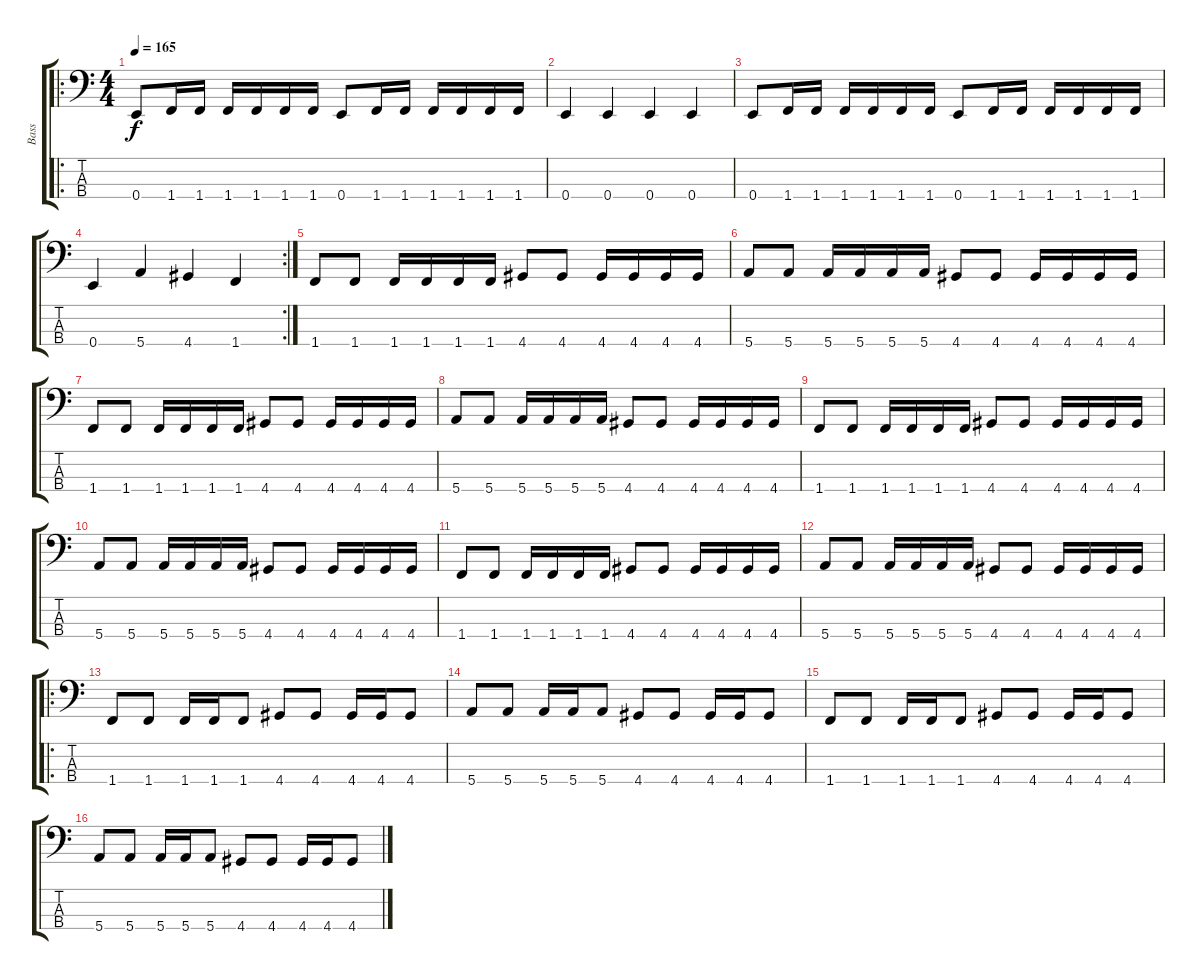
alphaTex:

\track ("Bass" "Bass") {instrument electricbasspick}
\staff {score tabs}
\tuning (G2 D2 A1 E1) {hide}
\ro
\ts (4 4)
\tempo 165
\clef f4
\ks c
0.4.8{dy f instrument electricbasspick} 1.4.16 1.4.16 1.4.16 1.4.16 1.4.16 1.4.16 0.4.8 1.4.16 1.4.16 1.4.16 1.4.16 1.4.16 1.4.16 |
0.4.4 0.4.4 0.4.4 0.4.4 |
0.4.8 1.4.16 1.4.16 1.4.16 1.4.16 1.4.16 1.4.16 0.4.8 1.4.16 1.4.16 1.4.16 1.4.16 1.4.16 1.4.16 |
\rc 2
0.4.4 5.4.4 4.4.4 1.4.4 |
1.4.8 1.4.8 1.4.16 1.4.16 1.4.16 1.4.16 4.4.8 4.4.8 4.4.16 4.4.16 4.4.16 4.4.16 |
5.4.8 5.4.8 5.4.16 5.4.16 5.4.16 5.4.16 4.4.8 4.4.8 4.4.16 4.4.16 4.4.16 4.4.16 |
1.4.8 1.4.8 1.4.16 1.4.16 1.4.16 1.4.16 4.4.8 4.4.8 4.4.16 4.4.16 4.4.16 4.4.16 |
5.4.8 5.4.8 5.4.16 5.4.16 5.4.16 5.4.16 4.4.8 4.4.8 4.4.16 4.4.16 4.4.16 4.4.16 |
1.4.8 1.4.8 1.4.16 1.4.16 1.4.16 1.4.16 4.4.8 4.4.8 4.4.16 4.4.16 4.4.16 4.4.16 |
5.4.8 5.4.8 5.4.16 5.4.16 5.4.16 5.4.16 4.4.8 4.4.8 4.4.16 4.4.16 4.4.16 4.4.16 |
1.4.8 1.4.8 1.4.16 1.4.16 1.4.16 1.4.16 4.4.8 4.4.8 4.4.16 4.4.16 4.4.16 4.4.16 |
5.4.8 5.4.8 5.4.16 5.4.16 5.4.16 5.4.16 4.4.8 4.4.8 4.4.16 4.4.16 4.4.16 4.4.16 |
\ro
1.4.8 1.4.8 1.4.16 1.4.16 1.4.8 4.4.8 4.4.8 4.4.16 4.4.16 4.4.8 |
5.4.8 5.4.8 5.4.16 5.4.16 5.4.8 4.4.8 4.4.8 4.4.16 4.4.16 4.4.8 |
1.4.8 1.4.8 1.4.16 1.4.16 1.4.8 4.4.8 4.4.8 4.4.16 4.4.16 4.4.8 |
5.4.8 5.4.8 5.4.16 5.4.16 5.4.8 4.4.8 4.4.8 4.4.16 4.4.16 4.4.8
